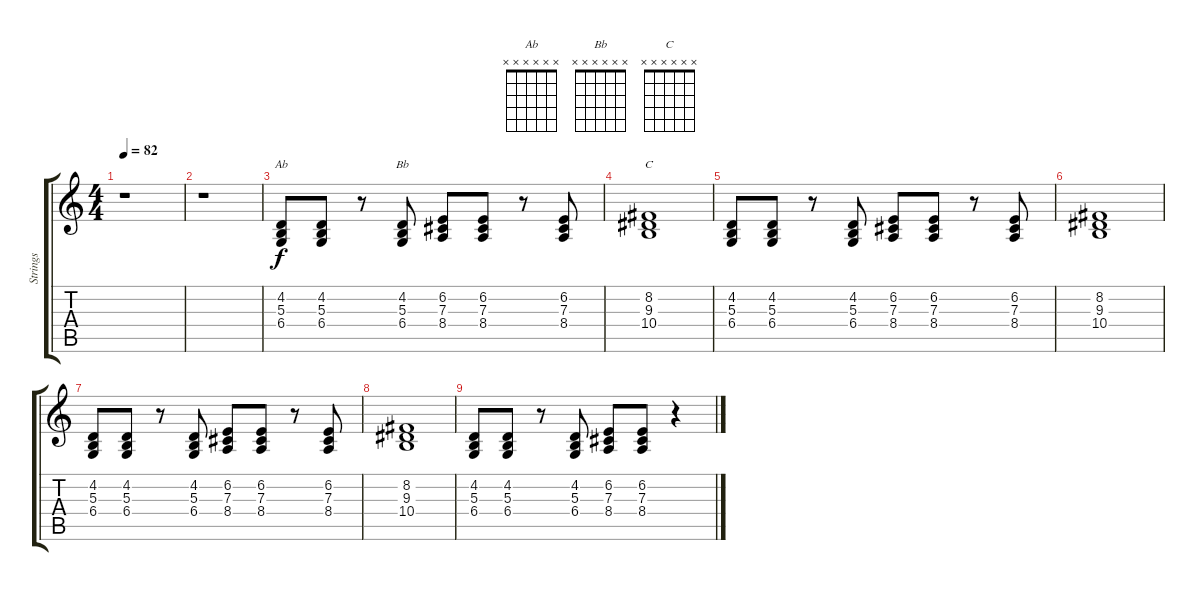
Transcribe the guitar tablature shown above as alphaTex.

\track ("Strings" "Strings") {instrument stringensemble2}
\staff {score tabs}
\tuning (Eb4 Bb3 Gb3 Db3 Ab2 Eb2) {hide}
\chord ("Ab" x x x x x x) {firstfret 0}
\chord ("Bb" x x x x x x) {firstfret 0}
\chord ("C" x x x x x x) {firstfret 0}
\ts (4 4)
\tempo 82
\clef g2
\ks c
r.1{dy f} |
r.1 |
(4.2 5.3 6.4).8{ch "Ab"} (4.2 5.3 6.4).8 r.8 (4.2 5.3 6.4).8{ch "Bb"} (6.2 7.3 8.4).8 (6.2 7.3 8.4).8 r.8 (6.2 7.3 8.4).8 |
(8.2 9.3 10.4).1{ch "C"} |
(4.2 5.3 6.4).8 (4.2 5.3 6.4).8 r.8 (4.2 5.3 6.4).8 (6.2 7.3 8.4).8 (6.2 7.3 8.4).8 r.8 (6.2 7.3 8.4).8 |
(8.2 9.3 10.4).1 |
(4.2 5.3 6.4).8 (4.2 5.3 6.4).8 r.8 (4.2 5.3 6.4).8 (6.2 7.3 8.4).8 (6.2 7.3 8.4).8 r.8 (6.2 7.3 8.4).8 |
(8.2 9.3 10.4).1 |
(4.2 5.3 6.4).8 (4.2 5.3 6.4).8 r.8 (4.2 5.3 6.4).8 (6.2 7.3 8.4).8 (6.2 7.3 8.4).8 r.4
